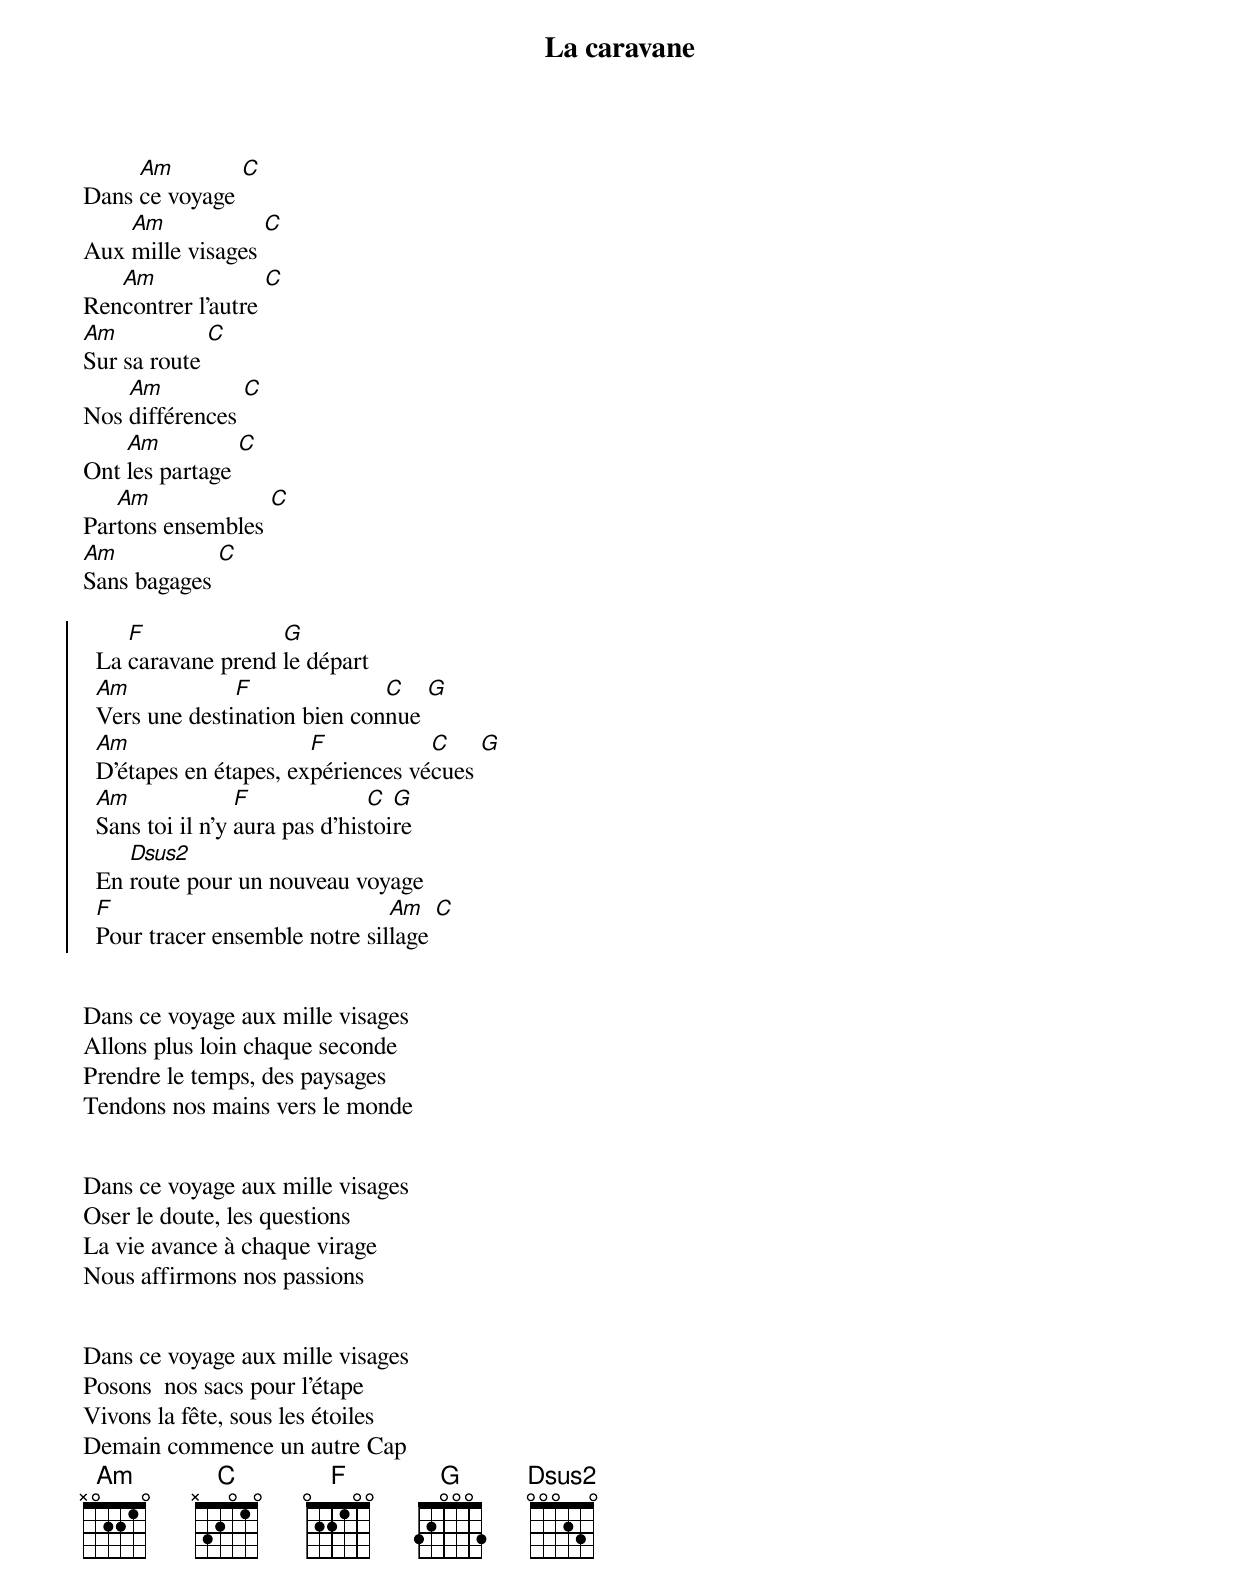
{title: La caravane}
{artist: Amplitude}
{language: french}
{columns: 2}
{define: Am frets X 0 2 2 1 0}
{define: C frets X 3 2 0 1 0}
{define: F base-fret 1 frets 0 2 2 1 0 0}
{define: G frets 3 2 0 0 0 3}


Dans [Am]ce voyage [C]
Aux [Am]mille visages [C]
Ren[Am]contrer l’autre [C]
[Am]Sur sa route [C]
Nos [Am]différences [C]
Ont [Am]les partage [C]
Par[Am]tons ensembles [C]
[Am]Sans bagages [C]

{start_of_chorus}
  La [F]caravane prend [G]le départ
  [Am]Vers une desti[F]nation bien con[C]nue [G]
  [Am]D’étapes en étapes, ex[F]périences vé[C]cues [G]
  [Am]Sans toi il n’y [F]aura pas d’his[C]toi[G]re
  En [Dsus2]route pour un nouveau voyage
  [F]Pour tracer ensemble notre sil[Am]lage [C]
{end_of_chorus}


Dans ce voyage aux mille visages
Allons plus loin chaque seconde
Prendre le temps, des paysages
Tendons nos mains vers le monde


Dans ce voyage aux mille visages
Oser le doute, les questions
La vie avance à chaque virage
Nous affirmons nos passions


Dans ce voyage aux mille visages
Posons  nos sacs pour l’étape
Vivons la fête, sous les étoiles
Demain commence un autre Cap
